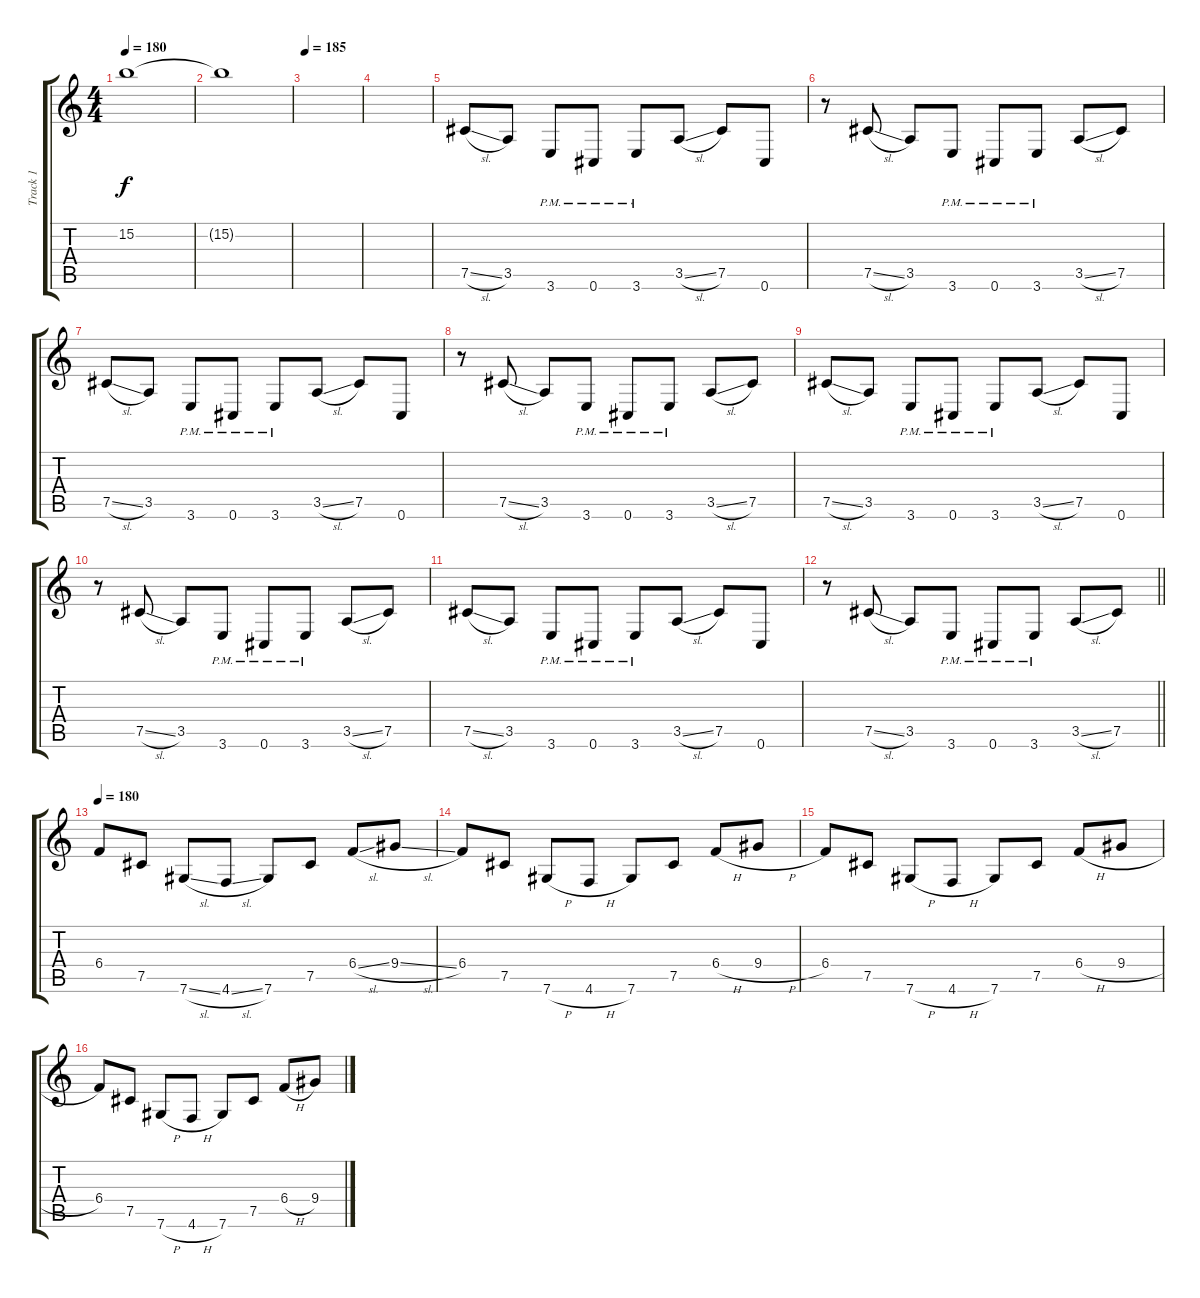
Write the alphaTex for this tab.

\track ("Track 1" "Track 1") {instrument distortionguitar}
\staff {score tabs}
\tuning (Db4 Ab3 E3 B2 Gb2 Db2) {hide}
\ts (4 4)
\tempo 180
\clef g2
\ks c
15.2{t}.1{dy f} |
15.2{t}.1 |
\tempo 185
|
|
7.5{sl}.8{volume 13} 3.5.8 3.6{pm}.8 0.6{pm}.8 3.6{pm}.8 3.5{sl}.8 7.5.8 0.6.8 |
r.8 7.5{sl}.8 3.5.8 3.6{pm}.8 0.6{pm}.8 3.6{pm}.8 3.5{sl}.8 7.5.8 |
7.5{sl}.8 3.5.8 3.6{pm}.8 0.6{pm}.8 3.6{pm}.8 3.5{sl}.8 7.5.8 0.6.8 |
r.8 7.5{sl}.8 3.5.8 3.6{pm}.8 0.6{pm}.8 3.6{pm}.8 3.5{sl}.8 7.5.8 |
7.5{sl}.8 3.5.8 3.6{pm}.8 0.6{pm}.8 3.6{pm}.8 3.5{sl}.8 7.5.8 0.6.8 |
r.8 7.5{sl}.8 3.5.8 3.6{pm}.8 0.6{pm}.8 3.6{pm}.8 3.5{sl}.8 7.5.8 |
7.5{sl}.8 3.5.8 3.6{pm}.8 0.6{pm}.8 3.6{pm}.8 3.5{sl}.8 7.5.8 0.6.8 |
\barLineRight lightlight
r.8 7.5{sl}.8 3.5.8 3.6{pm}.8 0.6{pm}.8 3.6{pm}.8 3.5{sl}.8 7.5.8 |
\tempo 180
6.4.8 7.5.8 7.6{sl}.8 4.6{sl}.8 7.6.8 7.5.8 6.4{sl}.8 9.4{sl}.8 |
6.4.8 7.5.8 7.6{h}.8 4.6{h}.8 7.6.8 7.5.8 6.4{h}.8 9.4{h}.8 |
6.4.8 7.5.8 7.6{h}.8 4.6{h}.8 7.6.8 7.5.8 6.4{h}.8 9.4{h}.8 |
6.4.8 7.5.8 7.6{h}.8 4.6{h}.8 7.6.8 7.5.8 6.4{h}.8 9.4{h}.8
